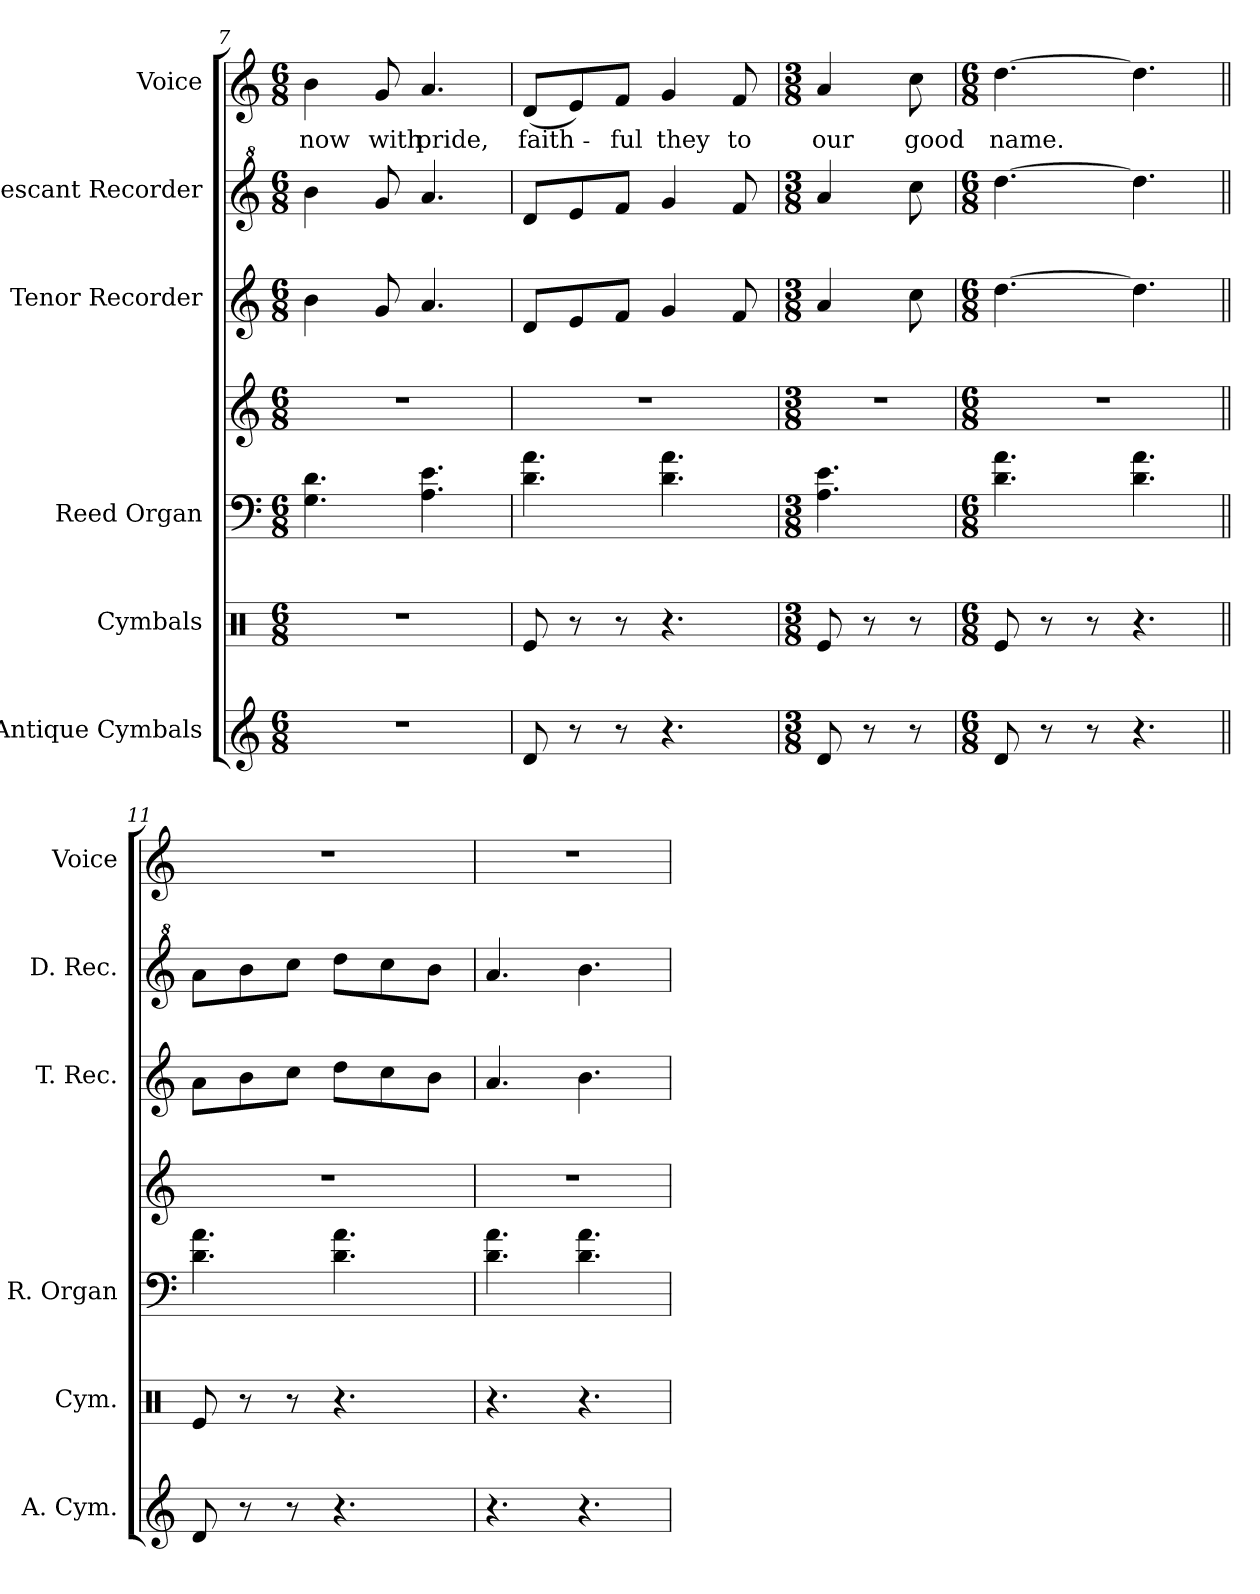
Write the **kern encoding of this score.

**kern	**kern	**kern	**kern	**kern	**kern	**kern	**text
*part6	*part5	*part4	*part4	*part3	*part2	*part1	*part1
*staff7	*staff6	*staff5	*staff4	*staff3	*staff2	*staff1	*staff1
*I"Antique Cymbals	*I"Cymbals	*I"Reed Organ	*	*I"Tenor Recorder	*I"Descant Recorder	*I"Voice	*
*I'A. Cym.	*I'Cym.	*I'R. Organ	*	*I'T. Rec.	*I'D. Rec.	*I'Voice	*
*clefG2	*clefX	*clefF4	*clefG2	*clefG2	*clefG^2	*clefG2	*
*ITrd-14c-24	*	*	*	*	*ITrd-7c-12	*	*
*k[]	*k[]	*k[]	*k[]	*k[]	*k[]	*k[]	*
*C:	*C:	*C:	*C:	*C:	*C:	*C:	*
*M6/8	*M6/8	*M6/8	*M6/8	*M6/8	*M6/8	*M6/8	*
=7	=7	=7	=7	=7	=7	=7	=7
!LO:N:vis=1	!LO:N:vis=1	!	!LO:N:vis=1	!	!	!	!
!	!	!	!	!	!	!	!LO:LY:b:color=#000000
2.r	2.r	4.Gi\ 4.di	2.r	4bi\	4bbbi\	4bi\	now
!	!	!	!	!	!	!	!LO:LY:b:color=#000000
.	.	.	.	8gi/	8gggi/	8gi/	with
!	!	!	!	!	!	!	!LO:LY:b:color=#000000
.	.	4.Ai\ 4.ei	.	4.ai/	4.aaai/	4.ai/	pride,
=8	=8	=8	=8	=8	=8	=8	=8
!	!	!	!LO:N:vis=1	!	!	!	!
!	!	!	!	!	!	!	!LO:LY:b:color=#000000
8dddi/	8Rei/	4.di\ 4.ai	2.r	8di/L	8dddi/L	(8di/L	faith-
8r	8r	.	.	8ei/	8eeei/	8ei/)	.
!	!	!	!	!	!	!	!LO:LY:b:color=#000000
8r	8r	.	.	8fi/J	8fffi/J	8fi/J	-ful
!	!	!	!	!	!	!	!LO:LY:b:color=#000000
4.r	4.r	4.di\ 4.ai	.	4gi/	4gggi/	4gi/	they
!	!	!	!	!	!	!	!LO:LY:b:color=#000000
.	.	.	.	8fi/	8fffi/	8fi/	to
=9	=9	=9	=9	=9	=9	=9	=9
*M3/8	*M3/8	*M3/8	*M3/8	*M3/8	*M3/8	*M3/8	*
!	!	!	!LO:N:vis=1	!	!	!	!
!	!	!	!	!	!	!	!LO:LY:b:color=#000000
8dddi/	8Rei/	4.Ai\ 4.ei	4.r	4ai/	4aaai/	4ai/	our
8r	8r	.	.	.	.	.	.
!	!	!	!	!	!	!	!LO:LY:b:color=#000000
8r	8r	.	.	8cci\	8cccci\	8cci\	good
=10	=10	=10	=10	=10	=10	=10	=10
*M6/8	*M6/8	*M6/8	*M6/8	*M6/8	*M6/8	*M6/8	*
!	!	!	!LO:N:vis=1	!	!	!	!
!	!	!	!	!	!	!	!LO:LY:b:color=#000000
8dddi/	8Rei/	4.di\ 4.ai	2.r	[4.ddi\	[4.ddddi\	[4.ddi\	name.
8r	8r	.	.	.	.	.	.
8r	8r	.	.	.	.	.	.
4.r	4.r	4.di\ 4.ai	.	4.ddi\]	4.ddddi\]	4.ddi\]	.
!!LO:PB:g=z
=11||	=11||	=11||	=11||	=11||	=11||	=11||	=11||
!	!	!	!LO:N:vis=1	!	!	!LO:N:vis=1	!
8dddi/	8Rei/	4.di\ 4.ai	2.r	8ai\L	8aaai\L	2.r	.
8r	8r	.	.	8bi\	8bbbi\	.	.
8r	8r	.	.	8cci\J	8cccci\J	.	.
4.r	4.r	4.di\ 4.ai	.	8ddi\L	8ddddi\L	.	.
.	.	.	.	8cci\	8cccci\	.	.
.	.	.	.	8bi\J	8bbbi\J	.	.
=12	=12	=12	=12	=12	=12	=12	=12
!	!	!	!LO:N:vis=1	!	!	!LO:N:vis=1	!
4.r	4.r	4.di\ 4.ai	2.r	4.ai/	4.aaai/	2.r	.
4.r	4.r	4.di\ 4.ai	.	4.bi\	4.bbbi\	.	.
=	=	=	=	=	=	=	=
*-	*-	*-	*-	*-	*-	*-	*-
